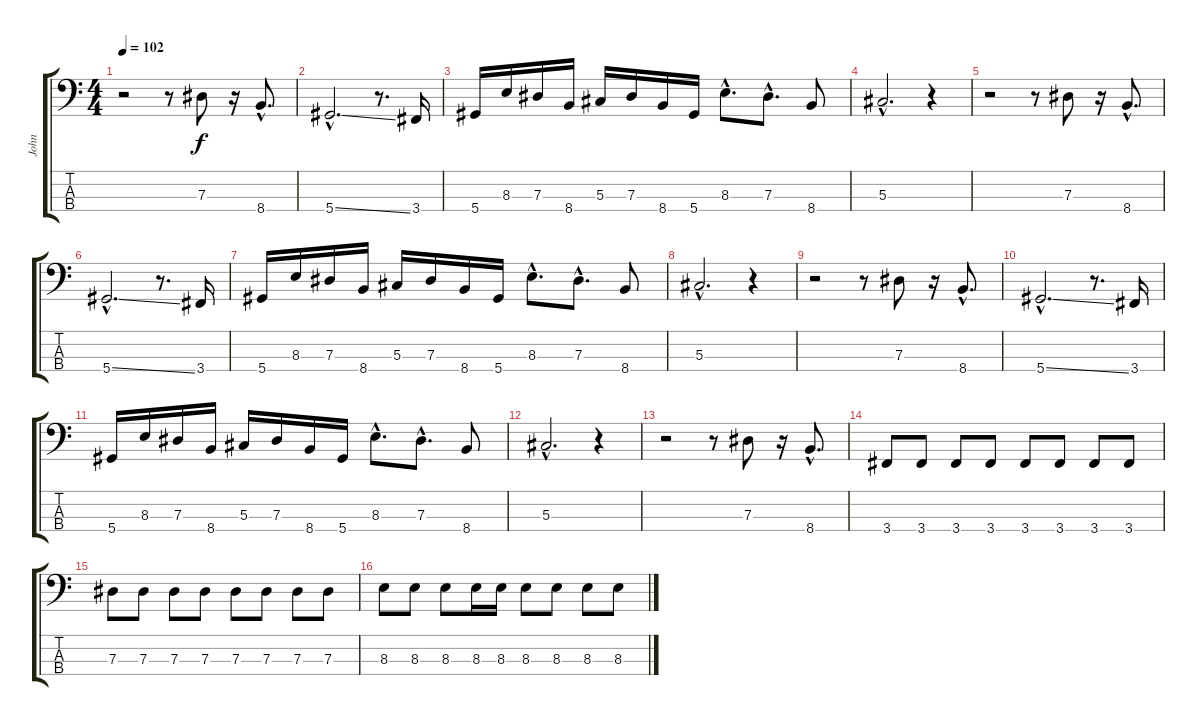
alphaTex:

\track ("John" "John") {instrument electricbassfinger}
\staff {score tabs}
\tuning (Gb2 Db2 Ab1 Eb1) {hide}
\ts (4 4)
\tempo 102
\clef f4
\ks c
r.2{dy f} r.8 7.3.8 r.16 8.4{hac}.8{d} |
5.4{ss hac}.2{d} r.8{d} 3.4.16 |
5.4.16 8.3.16 7.3.16 8.4.16 5.3.16 7.3.16 8.4.16 5.4.16 8.3{hac}.8{d} 7.3{hac}.8{d} 8.4.8 |
5.3{hac}.2{d} r.4 |
r.2 r.8 7.3.8 r.16 8.4{hac}.8{d} |
5.4{ss hac}.2{d} r.8{d} 3.4.16 |
5.4.16 8.3.16 7.3.16 8.4.16 5.3.16 7.3.16 8.4.16 5.4.16 8.3{hac}.8{d} 7.3{hac}.8{d} 8.4.8 |
5.3{hac}.2{d} r.4 |
r.2 r.8 7.3.8 r.16 8.4{hac}.8{d} |
5.4{ss hac}.2{d} r.8{d} 3.4.16 |
5.4.16 8.3.16 7.3.16 8.4.16 5.3.16 7.3.16 8.4.16 5.4.16 8.3{hac}.8{d} 7.3{hac}.8{d} 8.4.8 |
5.3{hac}.2{d} r.4 |
r.2 r.8 7.3.8 r.16 8.4{hac}.8{d} |
3.4.8 3.4.8 3.4.8 3.4.8 3.4.8 3.4.8 3.4.8 3.4.8 |
7.3.8 7.3.8 7.3.8 7.3.8 7.3.8 7.3.8 7.3.8 7.3.8 |
8.3.8 8.3.8 8.3.8 8.3.16 8.3.16 8.3.8 8.3.8 8.3.8 8.3.8
